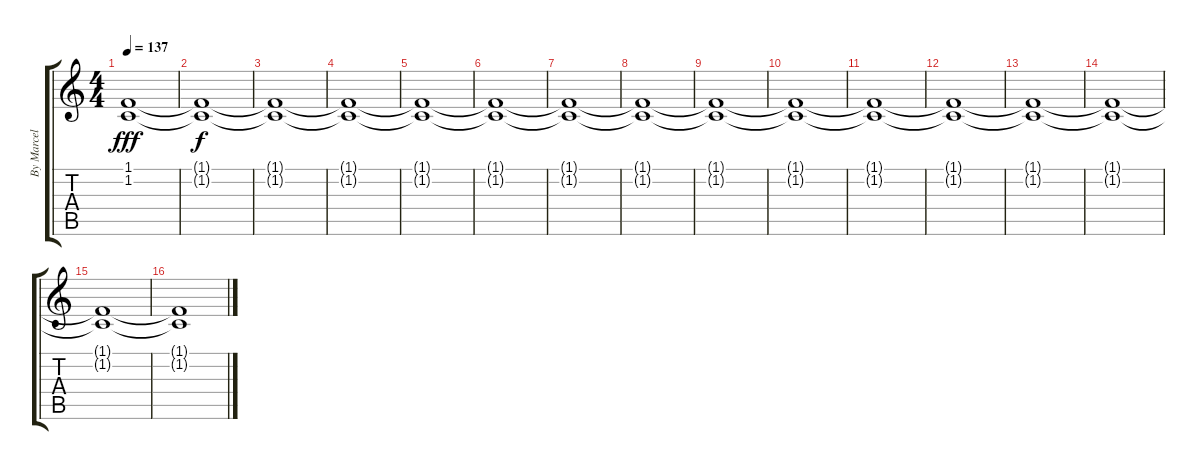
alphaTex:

\track ("By Marcel Gonzalez" "By Marcel ") {instrument pad7halo}
\staff {score tabs}
\tuning (E4 B3 G3 D3 A2 E2) {hide}
\ts (4 4)
\tempo 137
\clef g2
\ks c
(1.1 1.2).1{dy fff volume 0} |
(1.1{t} 1.2{t}).1{dy f} |
(1.1{t} 1.2{t}).1 |
(1.1{t} 1.2{t}).1 |
(1.1{t} 1.2{t}).1 |
(1.1{t} 1.2{t}).1 |
(1.1{t} 1.2{t}).1 |
(1.1{t} 1.2{t}).1 |
(1.1{t} 1.2{t}).1 |
(1.1{t} 1.2{t}).1 |
(1.1{t} 1.2{t}).1 |
(1.1{t} 1.2{t}).1 |
(1.1{t} 1.2{t}).1 |
(1.1{t} 1.2{t}).1 |
(1.1{t} 1.2{t}).1 |
(1.1{t} 1.2{t}).1
